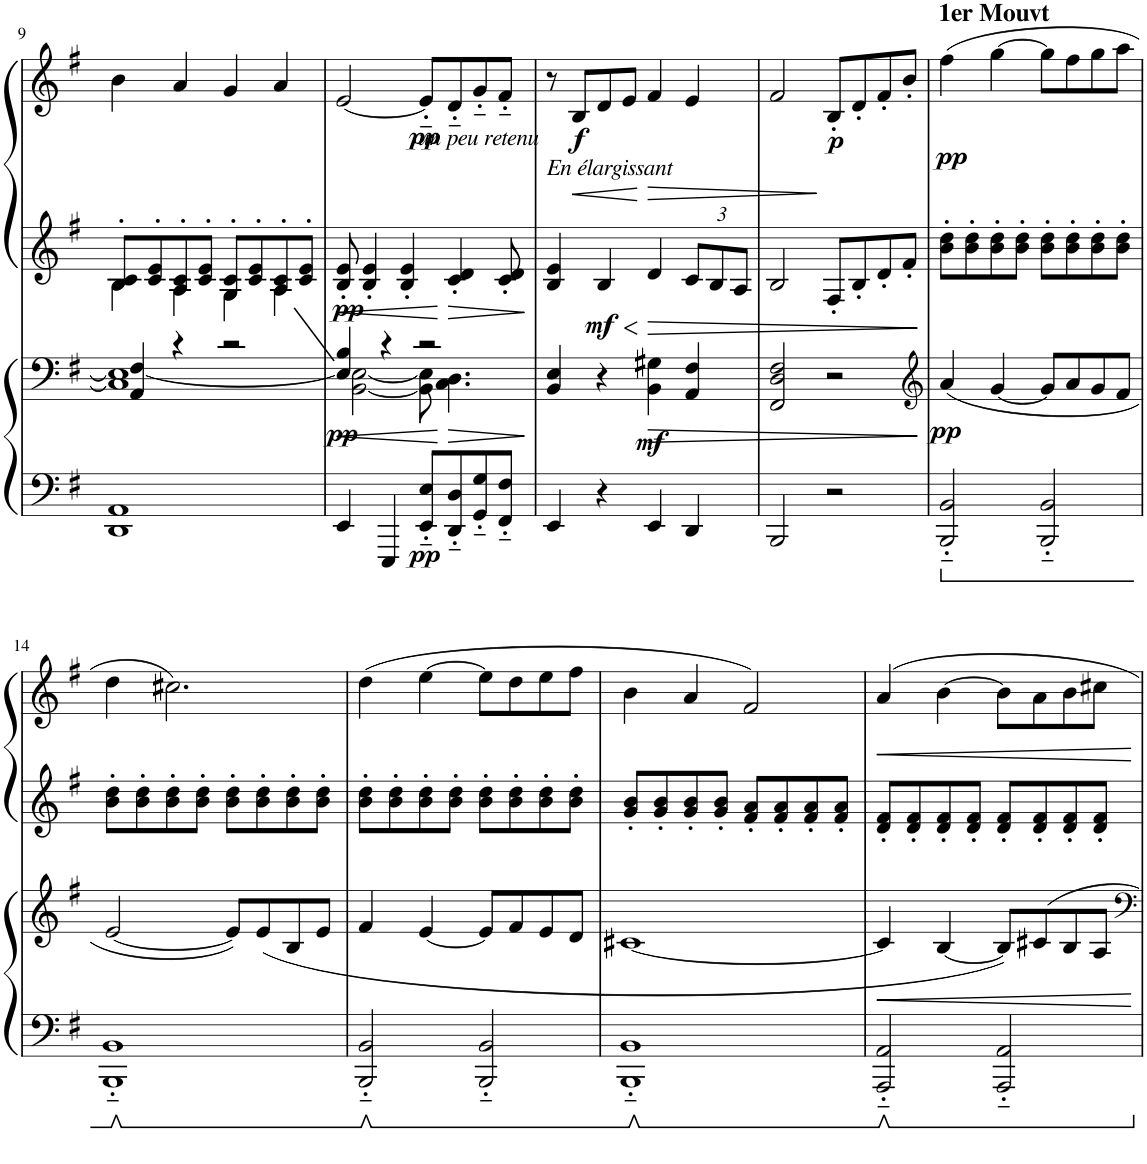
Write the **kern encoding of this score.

**kern	**kern	**kern	**kern	**dynam
*part1	*part1	*part1	*part1	*part1
*staff4	*staff3	*staff2	*staff1	*staff1/2/3/4
*I"Piano	*	*	*	*
*I'Pno.	*	*	*	*
!!LO:PB:g=z
*clefF4	*clefF4	*clefG2	*clefG2	*
*k[f#]	*k[f#]	*k[f#]	*k[f#]	*
*M4/4	*M4/4	*M4/4	*M4/4	*
*met(c)	*met(c)	*met(c)	*met(c)	*
=9	=9	=9	=9	=9
*	*^	*^	*	*
1DD 1AA	1C] 1E_	4AA/ 4F#/	8B/' 8c/'L	4B\	4b\	.
.	.	.	8c/' 8e/'	.	.	.
.	.	4r	8A/' 8c/'	4A\	4a/	.
.	.	.	8c/' 8e/'J	.	.	.
.	.	2r	8G/' 8c/'L	4G\	4g/	.
.	.	.	8c/' 8e/'	.	.	.
.	.	.	8A/' 8c/'	4A\	4a/	.
.	.	.	8c/' 8e/'J	.	.	.
*	*	*	*v	*v	*	*
=10	=10	=10	=10	=10	=10
!	!	!	!	!	!LO:DY:b=3
!	!	!	!	!	!LO:DY:n=1:b=2
4EE/	[2BB\ 2E\_	4E/ 4B/	8B/' 8e/'	[2e/	pp pp
.	.	.	4B/' 4e/'	.	.
4EEE/	.	4r	.	.	.
.	.	.	4B/' 4e/'	.	.
!	!	!	!	!LO:TX:b:i:t=un peu retenu	!
!	!	!	!	!	!LO:DY:n=2:b=4
!	!	!	!	!	!LO:DY:n=3:b
8EE/'~ 8E/'~L	8BB\] 8E\]	2r	.	8e'~/L]	pp pp
8DD/'~ 8D/'~	4.C\ 4.D\	.	4c/' 4d/'	8d'~/	.
8GG/'~ 8G/'~	.	.	.	8g'~/	.
8FF#/'~ 8F#/'~J	.	.	8c/' 8d/'	8f#'~/J	.
*	*v	*v	*	*	*
=11	=11	=11	=11	=11
!	!	!	!LO:TX:b:i:t=En élargissant	!
4EE/	4BB/ 4E/	4B/ 4e/	8r	.
!	!	!	!	!LO:HP:b
!	!	!	!	!LO:DY:n=1:b
.	.	.	8B/L	< f
!	!	!	!	!LO:DY:n=2:b=2
4r	4r	4B/	8d/	mf
.	.	.	8e/J	.
!	!	!	!	!LO:HP:n=1:b
!	!	!	!	!LO:DY:n=3:b=3
4EE/	4BB\ 4G#X\	4d/	4f#/	[ > mf
*	*	*Xbrackettup	*	*
4DD/	4AA/ 4F#/	12c/L	4e/	.
.	.	12B/	.	.
.	.	12A/J	.	.
=12	=12	=12	=12	=12
2BBB/	2FF#/ 2D/ 2F#/	2B/	2f#/	.
!	!	!	!	!LO:DY:n=1:b
2r	2r	8F#'/L	8B'/L	] p
.	.	8B'/	8d'/	.
.	.	8d'/	8f#'/	.
.	.	8f#'/J	8b'/J	.
=13	=13	=13	=13	=13
*	*clefG2	*	*	*
!	!	!	!LO:TX:a:B:t=1er Mouvt	!
!	!	!	!	!LO:DY:b=3
!	!	!	!	!LO:DY:n=1:b
2BBB/'~ 2BB/'~	4a/	8b\' 8dd\'L	(4ff#\	pp pp
.	.	8b\' 8dd\'	.	.
.	[4g/	8b\' 8dd\'	[4gg\	.
.	.	8b\' 8dd\'J	.	.
2BBB/'~ 2BB/'~	8g/L]	8b\' 8dd\'L	8gg\L]	.
.	8a/	8b\' 8dd\'	8ff#\	.
.	8g/	8b\' 8dd\'	8gg\	.
.	8f#/J	8b\' 8dd\'J	8aa\J	.
!!LO:LB:g=z
=14	=14	=14	=14	=14
1BBB'~ 1BB'~	[2e/	8b\' 8dd\'L	4dd\	.
.	.	8b\' 8dd\'	.	.
.	.	8b\' 8dd\'	2.cc#X\)	.
.	.	8b\' 8dd\'J	.	.
.	8e/L]	8b\' 8dd\'L	.	.
.	8e/	8b\' 8dd\'	.	.
.	8B/	8b\' 8dd\'	.	.
.	8e/J	8b\' 8dd\'J	.	.
=15	=15	=15	=15	=15
2BBB/'~ 2BB/'~	4f#/	8b\' 8dd\'L	(4dd\	.
.	.	8b\' 8dd\'	.	.
.	[4e/	8b\' 8dd\'	[4ee\	.
.	.	8b\' 8dd\'J	.	.
2BBB/'~ 2BB/'~	8e/L]	8b\' 8dd\'L	8ee\L]	.
.	8f#/	8b\' 8dd\'	8dd\	.
.	8e/	8b\' 8dd\'	8ee\	.
.	8d/J	8b\' 8dd\'J	8ff#\J	.
=16	=16	=16	=16	=16
1BBB'~ 1BB'~	[1c#X	8g/' 8b/'L	4b\	.
.	.	8g/' 8b/'	.	.
.	.	8g/' 8b/'	4a/	.
.	.	8g/' 8b/'J	.	.
.	.	8f#/' 8a/'L	2f#/)	.
.	.	8f#/' 8a/'	.	.
.	.	8f#/' 8a/'	.	.
.	.	8f#/' 8a/'J	.	.
=17	=17	=17	=17	=17
!	!	!	!	!LO:HP:b
2AAA/'~ 2AA/'~	4c#/]	8d/' 8f#/'L	4a/	<
.	.	8d/' 8f#/'	.	.
.	[4B/	8d/' 8f#/'	[4b\	.
.	.	8d/' 8f#/'J	.	.
2AAA/'~ 2AA/'~	8B/L]	8d/' 8f#/'L	8b\L]	.
.	8c#X/	8d/' 8f#/'	8a\	.
.	8B/	8d/' 8f#/'	8b\	.
.	8A/J	8d/' 8f#/'J	8cc#X\J	.
.	.	.	.	[
=	=	=	=	=
*-	*-	*-	*-	*-
